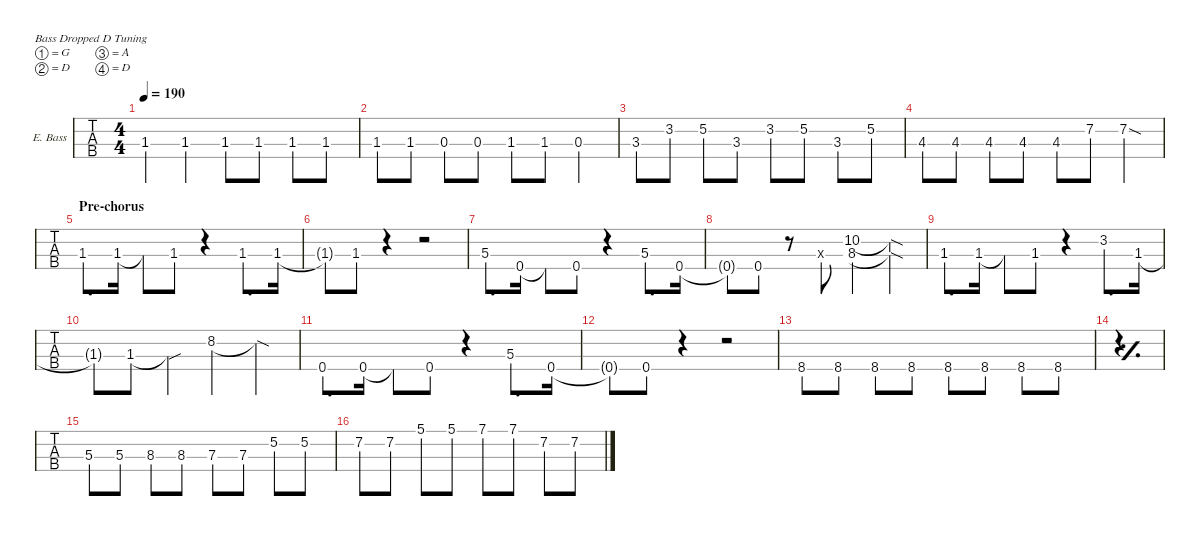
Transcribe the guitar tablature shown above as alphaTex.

\defaultSystemsLayout 4
\hideDynamics
\bracketExtendMode nobrackets
\firstSystemTrackNameOrientation horizontal
\track ("Ele. Bass" "E. Bass") {defaultSystemsLayout 4 instrument electricbassfinger}
\staff {tabs}
\tuning (G2 D2 A1 D1)
\ts (4 4)
\tempo 190
\clef f4
\scale
0.28514
\ks dminor
1.3{acc b}.4{dy f} 1.3{acc b}.4 1.3{acc b}.8 1.3{acc b}.8 1.3{acc b}.8 1.3{acc b}.8 |
\scale
0.238097 1.3{acc b}.8 1.3{acc b}.8 0.3{acc forcenatural}.8 0.3{acc forcenatural}.8 1.3{acc b}.8 1.3{acc b}.8 0.3{acc forcenatural}.4 |
\scale
0.238097 3.3{acc forcenatural}.8 3.2{acc forcenatural}.8 5.2{acc forcenatural}.8 3.3{acc forcenatural}.8 3.2{acc forcenatural}.8 5.2{acc forcenatural}.8 3.3{acc forcenatural}.8 5.2{acc forcenatural}.8 |
\scale
0.238666 4.3{acc #}.8 4.3{acc #}.8 4.3{acc #}.8 4.3{acc #}.8 4.3{acc #}.8 7.2{acc forcenatural}.8 7.2{sod acc forcenatural}.4 |
\section ("" "Pre-chorus")
\scale
0.28514 1.3{acc b}.8{d} 1.3{acc b}.16{beam split} 1.3{t acc b}.8 1.3{acc b}.8 r.4 1.3{acc b}.8{d} 1.3{acc b}.16 |
\scale
0.238755 1.3{t acc b}.8 1.3{acc b}.8 r.4 r.2 |
\scale
0.238053 5.3{acc forcenatural}.8{d} 0.4{acc forcenatural}.16{beam split} 0.4{t acc forcenatural}.8 0.4{acc forcenatural}.8 r.4 5.3{acc forcenatural}.8{d} 0.4{acc forcenatural}.16 |
\scale
0.238052 0.4{t acc forcenatural}.8 0.4{acc forcenatural}.8 r.8 8.3{x acc forcenatural}.8 (8.3{acc forcenatural} 10.2{acc forcenatural}).4 (8.3{sod t acc forcenatural} 10.2{sod t acc forcenatural}).4 |
\scale
0.28514 1.3{acc b}.8{d} 1.3{acc b}.16{beam split} 1.3{t acc b}.8 1.3{acc b}.8 r.4 3.2{acc forcenatural}.8{d} 1.3{acc b}.16 |
\scale
0.238755 1.3{t acc b}.8 1.3{acc b}.8 1.3{sou t acc b}.4 8.2{acc b}.4 8.2{sod t acc b}.4 |
\scale
0.238053 0.4{acc forcenatural}.8{d} 0.4{acc forcenatural}.16{beam split} 0.4{t acc forcenatural}.8 0.4{acc forcenatural}.8 r.4 5.3{acc forcenatural}.8{d} 0.4{acc forcenatural}.16 |
\scale
0.238053 0.4{t acc forcenatural}.8 0.4{acc forcenatural}.8 r.4 r.2 |
\scale
0.285842 8.4{acc b}.8 8.4{acc b}.8 8.4{acc b}.8 8.4{acc b}.8 8.4{acc b}.8 8.4{acc b}.8 8.4{acc b}.8 8.4{acc b}.8 |
\simile simple
\scale
0.238053 |
\simile none
\scale
0.238053 5.3{acc forcenatural}.8 5.3{acc forcenatural}.8 8.3{acc forcenatural}.8 8.3{acc forcenatural}.8 7.3{acc forcenatural}.8 7.3{acc forcenatural}.8 5.2{acc forcenatural}.8 5.2{acc forcenatural}.8 |
\scale
0.238052 7.2{acc forcenatural}.8 7.2{acc forcenatural}.8 5.1{acc forcenatural}.8 5.1{acc forcenatural}.8 7.1{acc forcenatural}.8 7.1{acc forcenatural}.8 7.2{acc forcenatural}.8 7.2{acc forcenatural}.8
